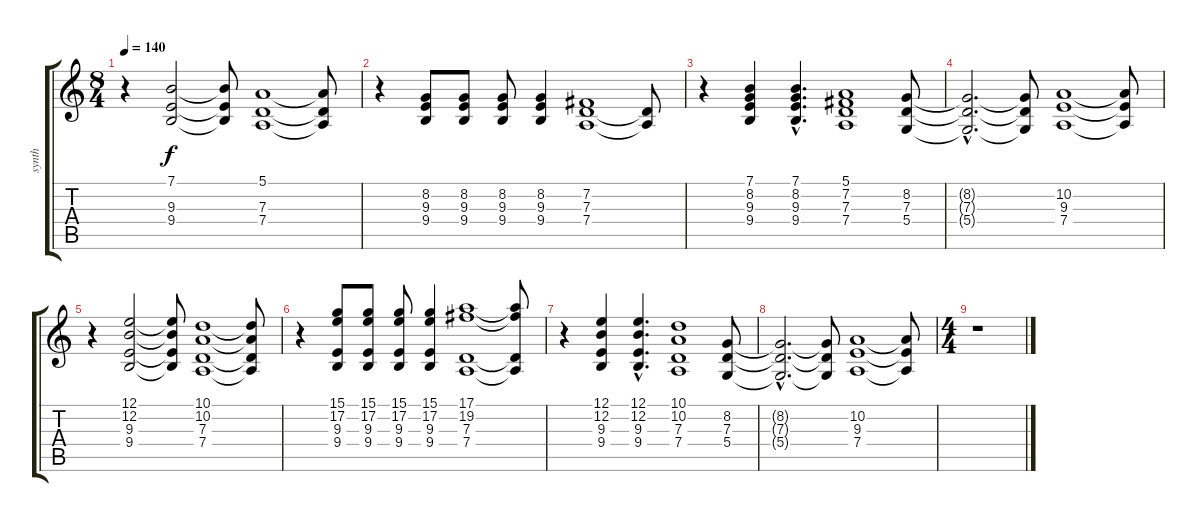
\track ("synth" "synth") {instrument choiraahs}
\staff {score tabs}
\tuning (E4 B3 G3 D3 A2 E2) {hide}
\ts (8 4)
\tempo 140
\clef g2
\ks c
r.4{dy f} (7.1 9.3 9.4).2 (7.1{t} 9.3{t} 9.4{t}).8 (5.1 7.3 7.4).1 (5.1{t} 7.3{t} 7.4{t}).8 |
r.4 (8.2 9.3 9.4).8 (8.2 9.3 9.4).8 (8.2 9.3 9.4).8 (8.2 9.3 9.4).4 (7.2 7.3 7.4).1 (7.3{t} 7.4{t}).8 |
r.4 (7.1 8.2 9.3 9.4).4 (7.1{hac} 8.2{hac} 9.3{hac} 9.4{hac}).4{d} (5.1 7.2 7.3 7.4).1 (8.2 7.3 5.4).8 |
(8.2{hac t} 7.3{hac t} 5.4{hac t}).2{d} (8.2{t} 7.3{t} 5.4{t}).8 (10.2 9.3 7.4).1 (10.2{t} 9.3{t} 7.4{t}).8 |
r.4 (12.1 12.2 9.3 9.4).2 (12.1{t} 12.2{t} 9.3{t} 9.4{t}).8 (10.1 10.2 7.3 7.4).1 (10.1{t} 10.2{t} 7.3{t} 7.4{t}).8 |
r.4 (15.1 17.2 9.3 9.4).8 (15.1 17.2 9.3 9.4).8 (15.1 17.2 9.3 9.4).8 (15.1 17.2 9.3 9.4).4 (17.1 19.2 7.3 7.4).1 (17.1{t} 19.2{t} 7.3{t} 7.4{t}).8 |
r.4 (12.1 12.2 9.3 9.4).4 (12.1{hac} 12.2{hac} 9.3{hac} 9.4{hac}).4{d} (10.1 10.2 7.3 7.4).1 (8.2 7.3 5.4).8 |
(8.2{hac t} 7.3{hac t} 5.4{hac t}).2{d} (8.2{t} 7.3{t} 5.4{t}).8 (10.2 9.3 7.4).1 (10.2{t} 9.3{t} 7.4{t}).8 |
\ts (4 4)
r.1
